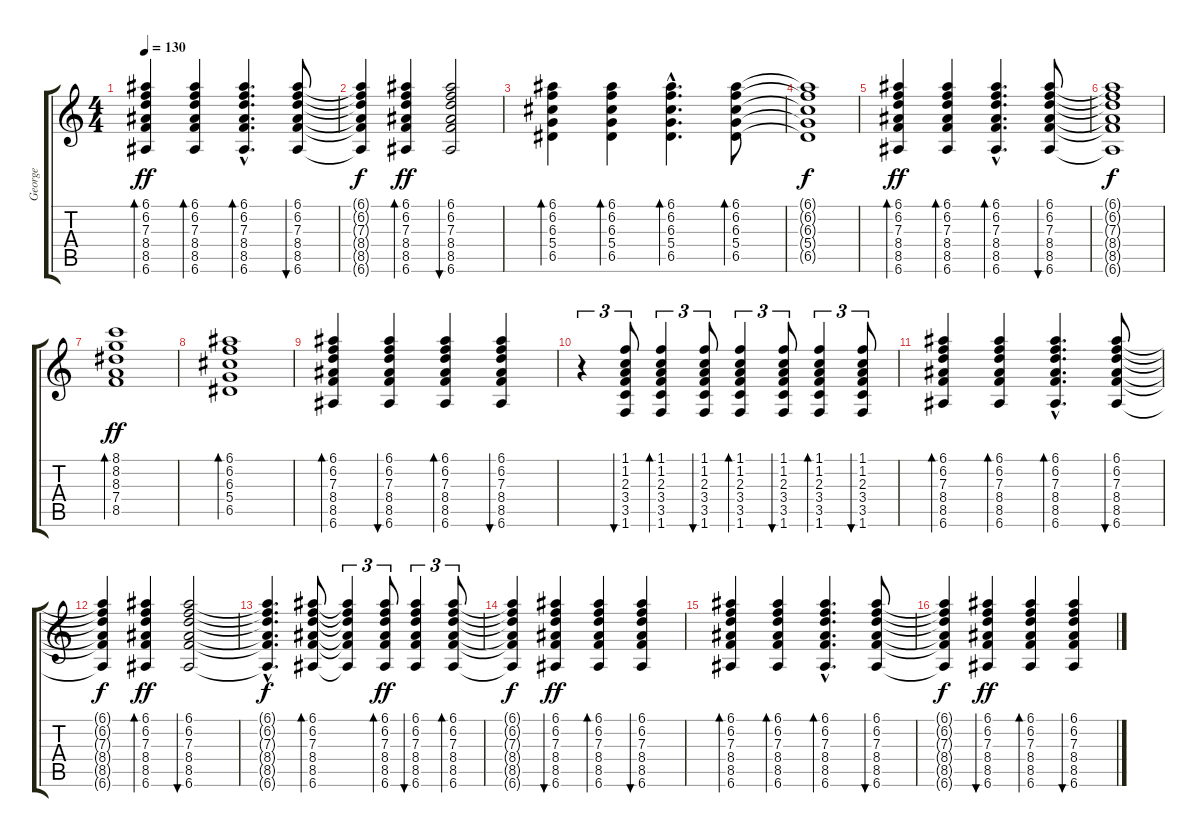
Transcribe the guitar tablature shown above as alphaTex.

\track ("George" "George") {instrument electricguitarclean}
\staff {score tabs}
\tuning (E4 B3 G3 D3 A2 E2) {hide}
\ts (4 4)
\tempo 130
\clef g2
\ks c
(6.1 6.2 7.3 8.4 8.5 6.6).4{bd 60 dy ff} (6.1 6.2 7.3 8.4 8.5 6.6).4{bd 60} (6.1{hac} 6.2{hac} 7.3{hac} 8.4{hac} 8.5{hac} 6.6{hac}).4{d bd 60} (6.1 6.2 7.3 8.4 8.5 6.6).8{bu 60} |
(6.1{t} 6.2{t} 7.3{t} 8.4{t} 8.5{t} 6.6{t}).4{dy f} (6.1 6.2 7.3 8.4 8.5 6.6).4{bd 60 dy ff} (6.1 6.2 7.3 8.4 8.5 6.6).2{bu 60} |
(6.1 6.2 6.3 5.4 6.5).4{bd 60} (6.1 6.2 6.3 5.4 6.5).4{bd 60} (6.1{hac} 6.2{hac} 6.3{hac} 5.4{hac} 6.5{hac}).4{d bd 60} (6.1 6.2 6.3 5.4 6.5).8{bd 60} |
(6.1{t} 6.2{t} 6.3{t} 5.4{t} 6.5{t}).1{dy f} |
(6.1 6.2 7.3 8.4 8.5 6.6).4{bd 60 dy ff} (6.1 6.2 7.3 8.4 8.5 6.6).4{bd 60} (6.1{hac} 6.2{hac} 7.3{hac} 8.4{hac} 8.5{hac} 6.6{hac}).4{d bd 60} (6.1 6.2 7.3 8.4 8.5 6.6).8{bu 60} |
(6.1{t} 6.2{t} 7.3{t} 8.4{t} 8.5{t} 6.6{t}).1{dy f} |
(8.1 8.2 8.3 7.4 8.5).1{bd 60 dy ff} |
(6.1 6.2 6.3 5.4 6.5).1{bd 60} |
(6.1 6.2 7.3 8.4 8.5 6.6).4{bd 60} (6.1 6.2 7.3 8.4 8.5 6.6).4{bu 60} (6.1 6.2 7.3 8.4 8.5 6.6).4{bd 60} (6.1 6.2 7.3 8.4 8.5 6.6).4{bu 60} |
r.4{tu (3 2)} (1.1 1.2 2.3 3.4 3.5 1.6).8{tu (3 2) bu 60} (1.1 1.2 2.3 3.4 3.5 1.6).4{tu (3 2) bd 60} (1.1 1.2 2.3 3.4 3.5 1.6).8{tu (3 2) bu 60} (1.1 1.2 2.3 3.4 3.5 1.6).4{tu (3 2) bd 60} (1.1 1.2 2.3 3.4 3.5 1.6).8{tu (3 2) bu 60} (1.1 1.2 2.3 3.4 3.5 1.6).4{tu (3 2) bd 60} (1.1 1.2 2.3 3.4 3.5 1.6).8{tu (3 2) bu 60} |
(6.1 6.2 7.3 8.4 8.5 6.6).4{bd 60} (6.1 6.2 7.3 8.4 8.5 6.6).4{bd 60} (6.1{hac} 6.2{hac} 7.3{hac} 8.4{hac} 8.5{hac} 6.6{hac}).4{d bd 60} (6.1 6.2 7.3 8.4 8.5 6.6).8{bu 60} |
(6.1{t} 6.2{t} 7.3{t} 8.4{t} 8.5{t} 6.6{t}).4{dy f} (6.1 6.2 7.3 8.4 8.5 6.6).4{bd 60 dy ff} (6.1 6.2 7.3 8.4 8.5 6.6).2{bu 60} |
(6.1{hac t} 6.2{hac t} 7.3{hac t} 8.4{hac t} 8.5{hac t} 6.6{hac t}).4{d dy f} (6.1 6.2 7.3 8.4 8.5 6.6).8{bd 60} (6.1{t} 6.2{t} 7.3{t} 8.4{t} 8.5{t} 6.6{t}).4{tu (3 2)} (6.1 6.2 7.3 8.4 8.5 6.6).8{tu (3 2) bd 60 dy ff} (6.1 6.2 7.3 8.4 8.5 6.6).4{tu (3 2) bu 60} (6.1 6.2 7.3 8.4 8.5 6.6).8{tu (3 2) bd 60} |
(6.1{t} 6.2{t} 7.3{t} 8.4{t} 8.5{t} 6.6{t}).4{dy f} (6.1 6.2 7.3 8.4 8.5 6.6).4{bu 60 dy ff} (6.1 6.2 7.3 8.4 8.5 6.6).4{bd 60} (6.1 6.2 7.3 8.4 8.5 6.6).4{bu 60} |
(6.1 6.2 7.3 8.4 8.5 6.6).4{bd 60} (6.1 6.2 7.3 8.4 8.5 6.6).4{bd 60} (6.1{hac} 6.2{hac} 7.3{hac} 8.4{hac} 8.5{hac} 6.6{hac}).4{d bd 60} (6.1 6.2 7.3 8.4 8.5 6.6).8{bu 60} |
(6.1{t} 6.2{t} 7.3{t} 8.4{t} 8.5{t} 6.6{t}).4{dy f} (6.1 6.2 7.3 8.4 8.5 6.6).4{bu 60 dy ff} (6.1 6.2 7.3 8.4 8.5 6.6).4{bd 60} (6.1 6.2 7.3 8.4 8.5 6.6).4{bu 60}
